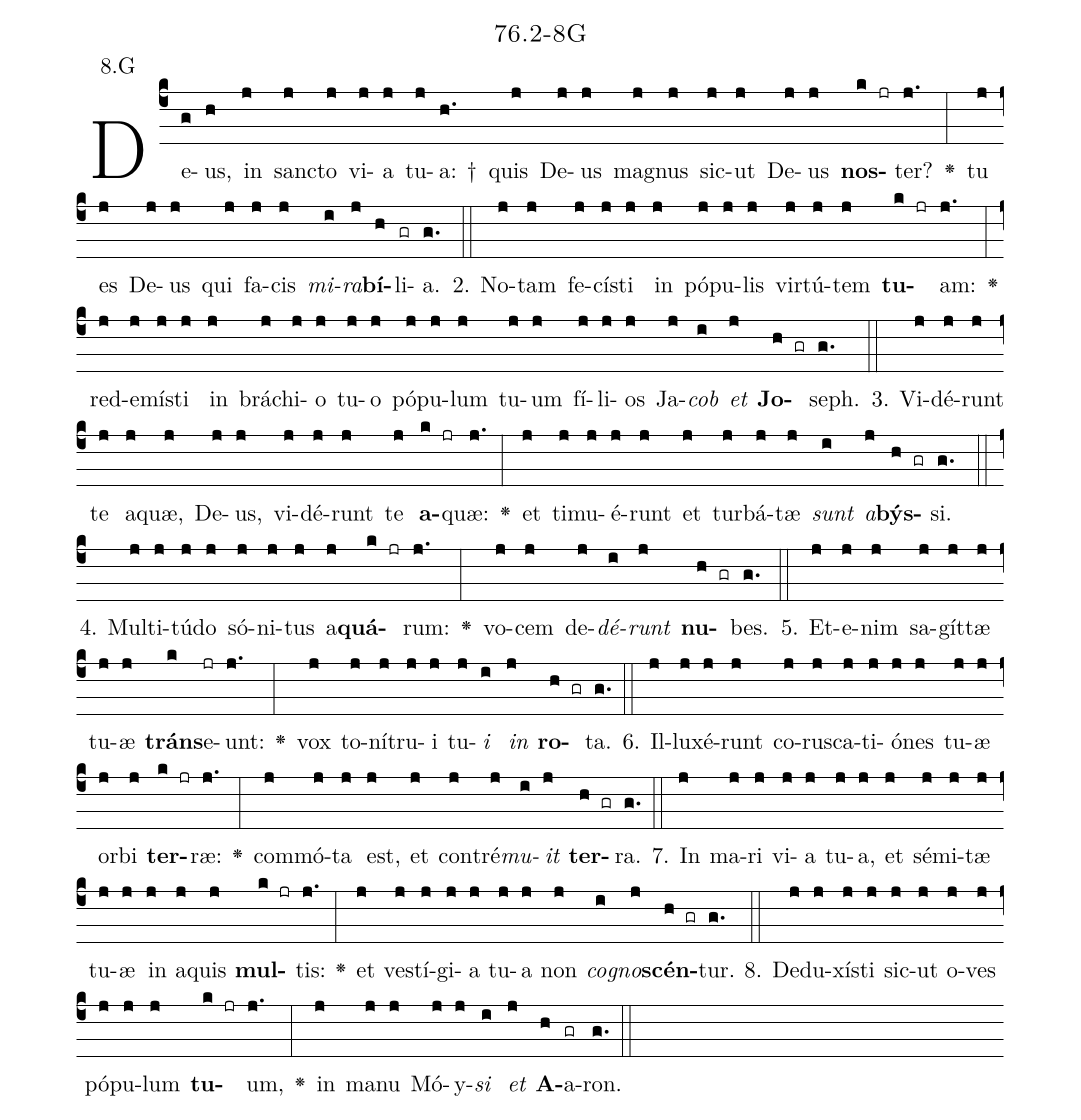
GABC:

name: 76.2-8G;
annotation: 8.G;
%%
(c4)De(g)us,(h) in(j) sanc(j)to(j) vi(j)a(j) tu(j)a: †(h.) quis(j) De(j)us(j) ma(j)gnus(j) sic(j)ut(j) De(j)us(j) <b>nos</b>(k jr)ter?(j.) <v>\greheightstar</v>(:) tu(j) es(j) De(j)us(j) qui(j) fa(j)cis(j) <i>mi</i>(i)<i>ra</i>(j)<b>bí</b>(h)li(gr)a.(g.) (::)
2. No(j)tam(j) fe(j)cís(j)ti(j) in(j) pó(j)pu(j)lis(j) vir(j)tú(j)tem(j) <b>tu</b>(k jr)am:(j.) <v>\greheightstar</v>(:) red(j)e(j)mís(j)ti(j) in(j) brá(j)chi(j)o(j) tu(j)o(j) pó(j)pu(j)lum(j) tu(j)um(j) fí(j)li(j)os(j) Ja(j)<i>cob</i>(i) <i>et</i>(j) <b>Jo</b>(h gr)seph.(g.) (::)
3. Vi(j)dé(j)runt(j) te(j) a(j)quæ,(j) De(j)us,(j) vi(j)dé(j)runt(j) te(j) <b>a</b>(k jr)quæ:(j.) <v>\greheightstar</v>(:) et(j) ti(j)mu(j)é(j)runt(j) et(j) tur(j)bá(j)tæ(j) <i>sunt</i>(i) <i>a</i>(j)<b>býs</b>(h gr)si.(g.) (::)
4. Mul(j)ti(j)tú(j)do(j) só(j)ni(j)tus(j) a(j)<b>quá</b>(k jr)rum:(j.) <v>\greheightstar</v>(:) vo(j)cem(j) de(j)<i>dé</i>(i)<i>runt</i>(j) <b>nu</b>(h gr)bes.(g.) (::)
5. Et(j)e(j)nim(j) sa(j)gít(j)tæ(j) tu(j)æ(j) <b>tráns</b>(k)e(jr)unt:(j.) <v>\greheightstar</v>(:) vox(j) to(j)ní(j)tru(j)i(j) tu(j)<i>i</i>(i) <i>in</i>(j) <b>ro</b>(h gr)ta.(g.) (::)
6. Il(j)lu(j)xé(j)runt(j) co(j)rus(j)ca(j)ti(j)ó(j)nes(j) tu(j)æ(j) or(j)bi(j) <b>ter</b>(k jr)ræ:(j.) <v>\greheightstar</v>(:) com(j)mó(j)ta(j) est,(j) et(j) con(j)tré(j)<i>mu</i>(i)<i>it</i>(j) <b>ter</b>(h gr)ra.(g.) (::)
7. In(j) ma(j)ri(j) vi(j)a(j) tu(j)a,(j) et(j) sé(j)mi(j)tæ(j) tu(j)æ(j) in(j) a(j)quis(j) <b>mul</b>(k jr)tis:(j.) <v>\greheightstar</v>(:) et(j) ves(j)tí(j)gi(j)a(j) tu(j)a(j) non(j) <i>co</i>(i)<i>gno</i>(j)<b>scén</b>(h gr)tur.(g.) (::)
8. De(j)du(j)xís(j)ti(j) sic(j)ut(j) o(j)ves(j) pó(j)pu(j)lum(j) <b>tu</b>(k jr)um,(j.) <v>\greheightstar</v>(:) in(j) ma(j)nu(j) Mó(j)y(j)<i>si</i>(i) <i>et</i>(j) <b>A</b>(h)a(gr)ron.(g.) (::)
